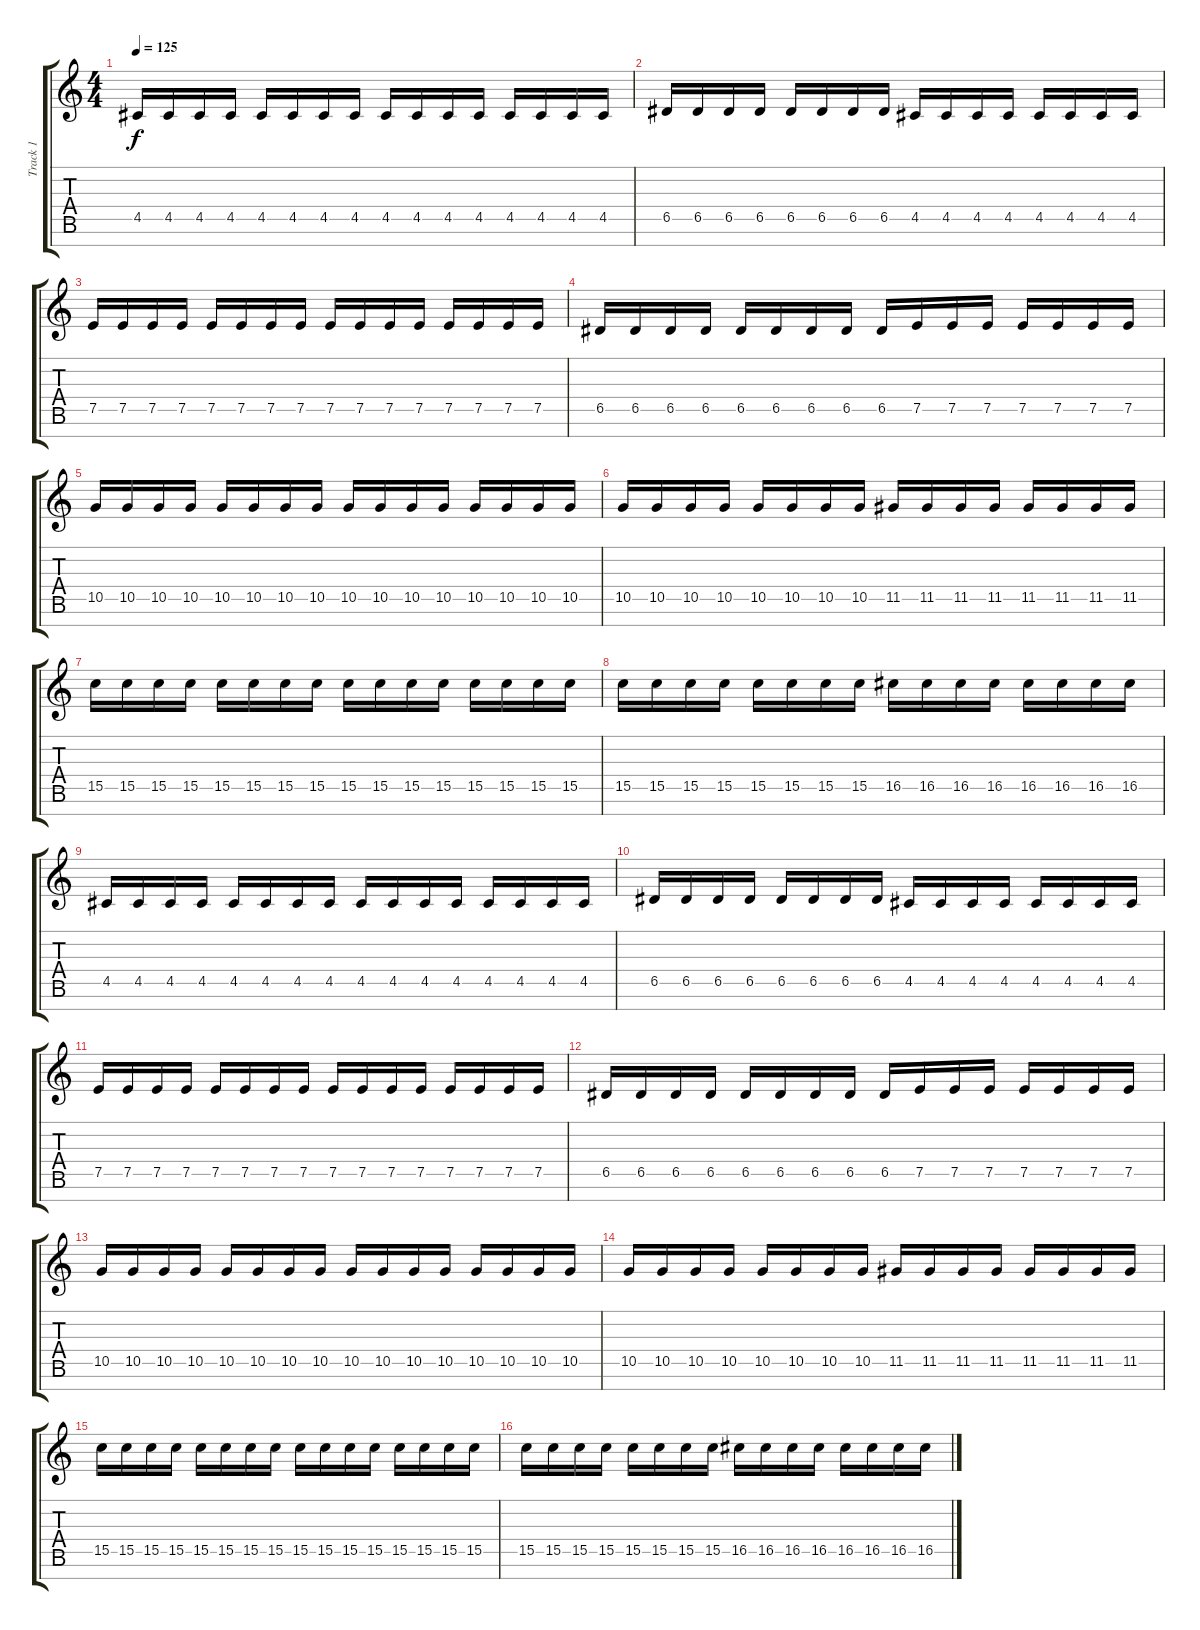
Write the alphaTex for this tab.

\track ("Track 1" "Track 1") {instrument distortionguitar}
\staff {score tabs}
\tuning (E4 B3 G3 D3 A2 E2 B1) {hide}
\ts (4 4)
\tempo 125
\clef g2
\ks c
4.5.16{dy f} 4.5.16 4.5.16 4.5.16 4.5.16 4.5.16 4.5.16 4.5.16 4.5.16 4.5.16 4.5.16 4.5.16 4.5.16 4.5.16 4.5.16 4.5.16 |
6.5.16 6.5.16 6.5.16 6.5.16 6.5.16 6.5.16 6.5.16 6.5.16 4.5.16 4.5.16 4.5.16 4.5.16 4.5.16 4.5.16 4.5.16 4.5.16 |
7.5.16 7.5.16 7.5.16 7.5.16 7.5.16 7.5.16 7.5.16 7.5.16 7.5.16 7.5.16 7.5.16 7.5.16 7.5.16 7.5.16 7.5.16 7.5.16 |
6.5.16 6.5.16 6.5.16 6.5.16 6.5.16 6.5.16 6.5.16 6.5.16 6.5.16 7.5.16 7.5.16 7.5.16 7.5.16 7.5.16 7.5.16 7.5.16 |
10.5.16 10.5.16 10.5.16 10.5.16 10.5.16 10.5.16 10.5.16 10.5.16 10.5.16 10.5.16 10.5.16 10.5.16 10.5.16 10.5.16 10.5.16 10.5.16 |
10.5.16 10.5.16 10.5.16 10.5.16 10.5.16 10.5.16 10.5.16 10.5.16 11.5.16 11.5.16 11.5.16 11.5.16 11.5.16 11.5.16 11.5.16 11.5.16 |
15.5.16 15.5.16 15.5.16 15.5.16 15.5.16 15.5.16 15.5.16 15.5.16 15.5.16 15.5.16 15.5.16 15.5.16 15.5.16 15.5.16 15.5.16 15.5.16 |
15.5.16 15.5.16 15.5.16 15.5.16 15.5.16 15.5.16 15.5.16 15.5.16 16.5.16 16.5.16 16.5.16 16.5.16 16.5.16 16.5.16 16.5.16 16.5.16 |
4.5.16 4.5.16 4.5.16 4.5.16 4.5.16 4.5.16 4.5.16 4.5.16 4.5.16 4.5.16 4.5.16 4.5.16 4.5.16 4.5.16 4.5.16 4.5.16 |
6.5.16 6.5.16 6.5.16 6.5.16 6.5.16 6.5.16 6.5.16 6.5.16 4.5.16 4.5.16 4.5.16 4.5.16 4.5.16 4.5.16 4.5.16 4.5.16 |
7.5.16 7.5.16 7.5.16 7.5.16 7.5.16 7.5.16 7.5.16 7.5.16 7.5.16 7.5.16 7.5.16 7.5.16 7.5.16 7.5.16 7.5.16 7.5.16 |
6.5.16 6.5.16 6.5.16 6.5.16 6.5.16 6.5.16 6.5.16 6.5.16 6.5.16 7.5.16 7.5.16 7.5.16 7.5.16 7.5.16 7.5.16 7.5.16 |
10.5.16 10.5.16 10.5.16 10.5.16 10.5.16 10.5.16 10.5.16 10.5.16 10.5.16 10.5.16 10.5.16 10.5.16 10.5.16 10.5.16 10.5.16 10.5.16 |
10.5.16 10.5.16 10.5.16 10.5.16 10.5.16 10.5.16 10.5.16 10.5.16 11.5.16 11.5.16 11.5.16 11.5.16 11.5.16 11.5.16 11.5.16 11.5.16 |
15.5.16 15.5.16 15.5.16 15.5.16 15.5.16 15.5.16 15.5.16 15.5.16 15.5.16 15.5.16 15.5.16 15.5.16 15.5.16 15.5.16 15.5.16 15.5.16 |
15.5.16 15.5.16 15.5.16 15.5.16 15.5.16 15.5.16 15.5.16 15.5.16 16.5.16 16.5.16 16.5.16 16.5.16 16.5.16 16.5.16 16.5.16 16.5.16
